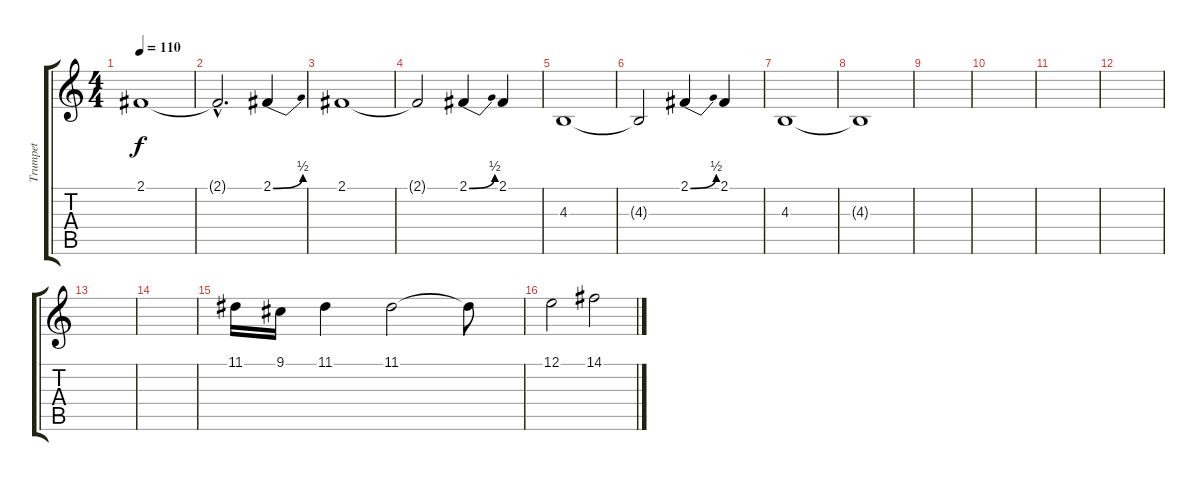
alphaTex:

\track ("Trumpet" "Trumpet") {instrument trumpet}
\staff {score tabs}
\tuning (E4 B3 G3 D3 A2 E2) {hide}
\ts (4 4)
\tempo 110
\clef g2
\ks c
2.1.1{dy f volume 14} |
2.1{hac t}.2{d} 2.1{be (bend 0 0 60 2)}.4 |
2.1.1 |
2.1{t}.2 2.1{be (bend 0 0 60 2)}.4 2.1.4 |
4.3.1 |
4.3{t}.2 2.1{be (bend 0 0 60 2)}.4 2.1.4 |
4.3.1 |
4.3{t}.1 |
|
|
|
|
|
|
11.1.16{volume 13} 9.1.16 11.1.4 11.1.2 11.1{t}.8 |
12.1.2 14.1.2
